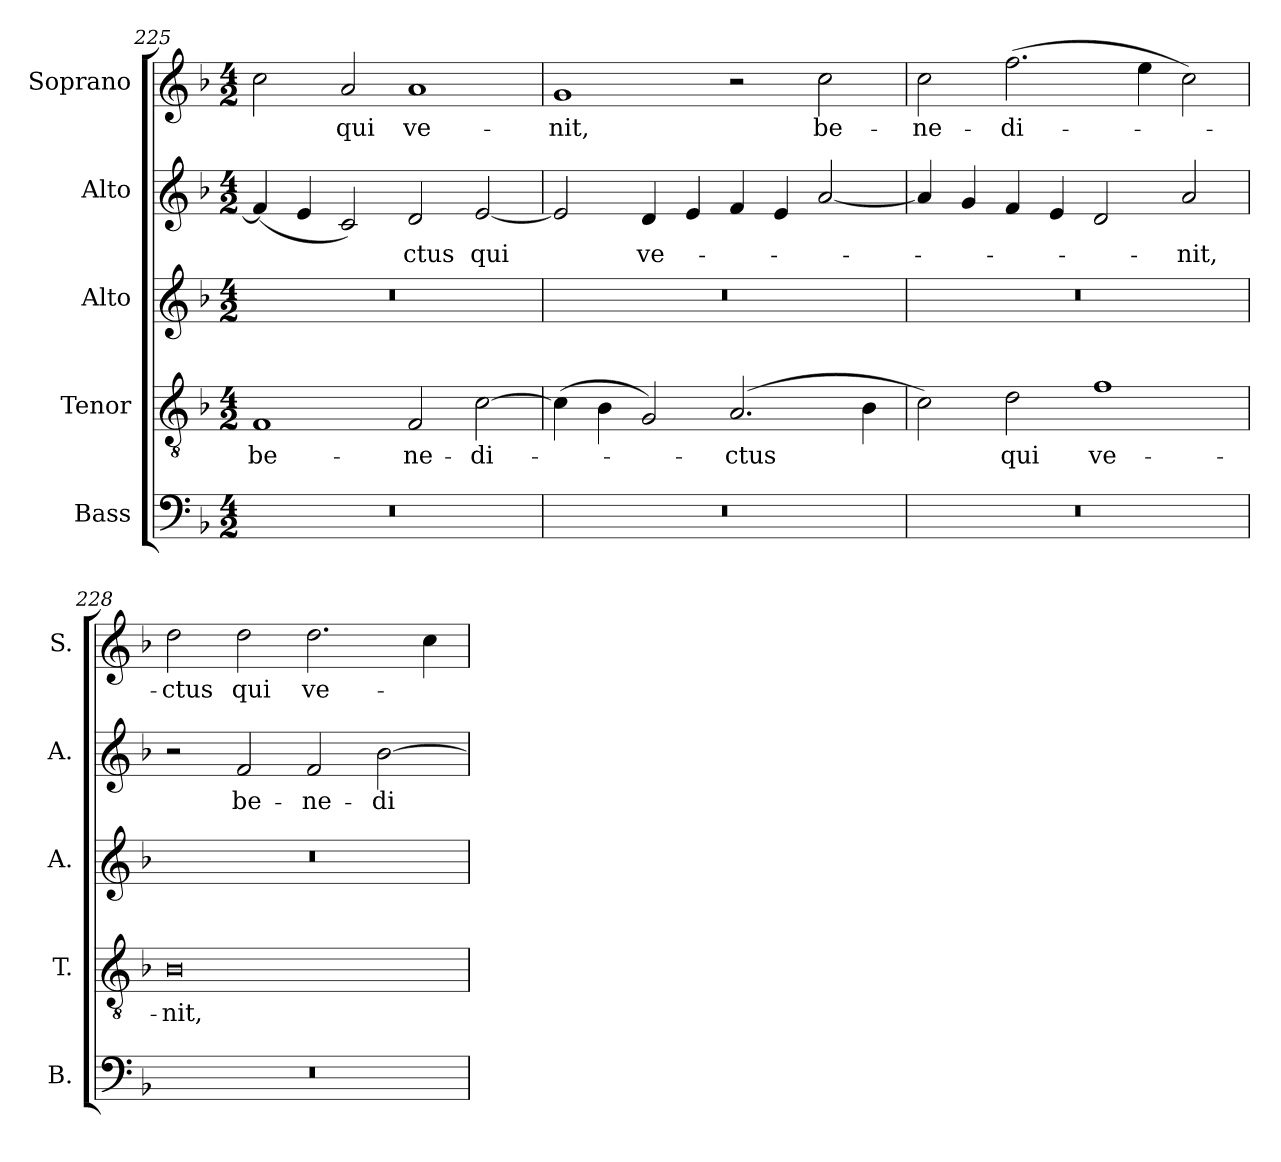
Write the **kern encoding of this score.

**kern	**kern	**text	**kern	**kern	**text	**kern	**text
*part5	*part4	*part4	*part3	*part2	*part2	*part1	*part1
*staff5	*staff4	*staff4	*staff3	*staff2	*staff2	*staff1	*staff1
*I"Bass	*I"Tenor	*	*I"Alto	*I"Alto	*	*I"Soprano	*
*I'B.	*I'T.	*	*I'A.	*I'A.	*	*I'S.	*
*clefF4	*clefGv2	*	*clefG2	*clefG2	*	*clefG2	*
*	*ITrd7c12	*	*	*	*	*	*
*k[b-]	*k[b-]	*	*k[b-]	*k[b-]	*	*k[b-]	*
*F:	*F:	*	*F:	*F:	*	*F:	*
*M4/2	*M4/2	*	*M4/2	*M4/2	*	*M4/2	*
=225	=225	=225	=225	=225	=225	=225	=225
!LO:N:vis=1	!	!	!	!	!	!	!
!	!	!LO:LY:b:color=#000000	!LO:N:vis=1	!	!	!	!
0r	1FFi	be-	0r	(4fi/]	.	2cci\	.
.	.	.	.	4ei/	.	.	.
!	!	!	!	!	!	!	!LO:LY:b:color=#000000
.	.	.	.	2ci/)	.	2ai/	qui
!	!	!LO:LY:b:color=#000000	!	!	!	!	!
!	!	!	!	!	!LO:LY:b:color=#000000	!	!
!	!	!	!	!	!	!	!LO:LY:b:color=#000000
.	2FFi/	-ne-	.	2di/	-ctus	1ai	ve-
!	!	!LO:LY:b:color=#000000	!	!	!	!	!
!	!	!	!	!	!LO:LY:b:color=#000000	!	!
.	[2Ci\	-di-	.	[2ei/	qui	.	.
=226	=226	=226	=226	=226	=226	=226	=226
!LO:N:vis=1	!	!	!LO:N:vis=1	!	!	!	!
!	!	!	!	!	!	!	!LO:LY:b:color=#000000
0r	(4Ci\]	.	0r	2ei/]	.	1gi	-nit,
.	4BB-i\	.	.	.	.	.	.
!	!	!	!	!	!LO:LY:b:color=#000000	!	!
.	2GGi/)	.	.	4di/	ve-	.	.
.	.	.	.	4ei/	.	.	.
!	!	!LO:LY:b:color=#000000	!	!	!	!	!
.	(2.AAi/	-ctus	.	4fi/	.	2r	.
.	.	.	.	4ei/	.	.	.
!	!	!	!	!	!	!	!LO:LY:b:color=#000000
.	.	.	.	[2ai/	.	2cci\	be-
.	4BB-i\	.	.	.	.	.	.
=227	=227	=227	=227	=227	=227	=227	=227
!LO:N:vis=1	!	!	!LO:N:vis=1	!	!	!	!
!	!	!	!	!	!	!	!LO:LY:b:color=#000000
0r	2Ci\)	.	0r	4ai/]	.	2cci\	-ne-
.	.	.	.	4gi/	.	.	.
!	!	!LO:LY:b:color=#000000	!	!	!	!	!
!	!	!	!	!	!	!	!LO:LY:b:color=#000000
.	2Di\	qui	.	4fi/	.	(2.ffi\	-di-
.	.	.	.	4ei/	.	.	.
!	!	!LO:LY:b:color=#000000	!	!	!	!	!
.	1Fi	ve-	.	2di/	.	.	.
.	.	.	.	.	.	4eei\	.
!	!	!	!	!	!LO:LY:b:color=#000000	!	!
.	.	.	.	2ai/	-nit,	2cci\)	.
=228	=228	=228	=228	=228	=228	=228	=228
!LO:N:vis=1	!	!	!	!	!	!	!
!	!	!LO:LY:b:color=#000000	!LO:N:vis=1	!	!	!	!
!	!	!	!	!	!	!	!LO:LY:b:color=#000000
0r	0BB-i	-nit,	0r	2r	.	2ddi\	-ctus
!	!	!	!	!	!LO:LY:b:color=#000000	!	!
!	!	!	!	!	!	!	!LO:LY:b:color=#000000
.	.	.	.	2fi/	be-	2ddi\	qui
!	!	!	!	!	!LO:LY:b:color=#000000	!	!
!	!	!	!	!	!	!	!LO:LY:b:color=#000000
.	.	.	.	2fi/	-ne-	2.ddi\	ve-
!	!	!	!	!	!LO:LY:b:color=#000000	!	!
.	.	.	.	[2b-i\	-di-	.	.
.	.	.	.	.	.	4cci\	.
=	=	=	=	=	=	=	=
*-	*-	*-	*-	*-	*-	*-	*-
